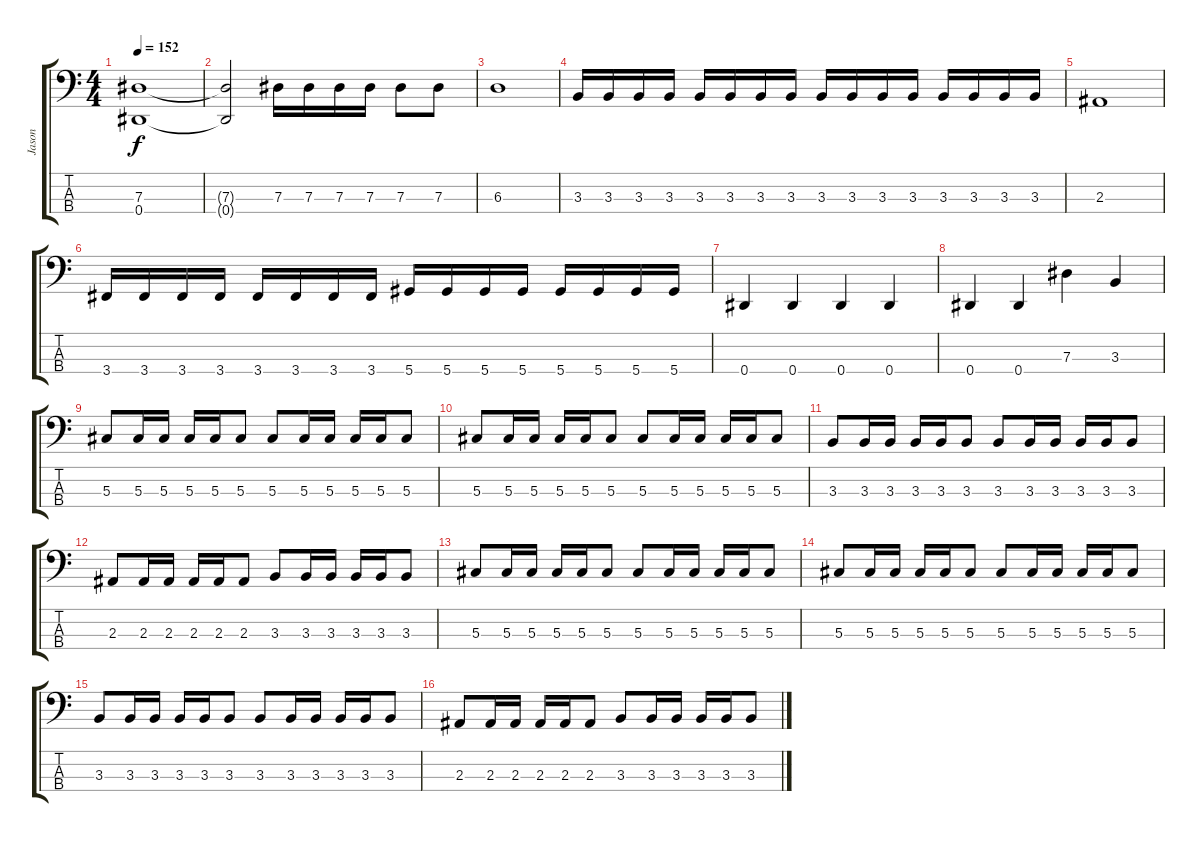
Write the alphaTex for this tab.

\track ("Jason" "Jason") {instrument electricbassfinger}
\staff {score tabs}
\tuning (Gb2 Db2 Ab1 Eb1) {hide}
\ts (4 4)
\tempo 152
\clef f4
\ks c
(7.3 0.4).1{dy f} |
(7.3{t} 0.4{t}).2 7.3.16 7.3.16 7.3.16 7.3.16 7.3.8 7.3.8 |
6.3.1 |
3.3.16 3.3.16 3.3.16 3.3.16 3.3.16 3.3.16 3.3.16 3.3.16 3.3.16 3.3.16 3.3.16 3.3.16 3.3.16 3.3.16 3.3.16 3.3.16 |
2.3.1 |
3.4.16 3.4.16 3.4.16 3.4.16 3.4.16 3.4.16 3.4.16 3.4.16 5.4.16 5.4.16 5.4.16 5.4.16 5.4.16 5.4.16 5.4.16 5.4.16 |
0.4.4 0.4.4 0.4.4 0.4.4 |
0.4.4 0.4.4 7.3.4 3.3.4 |
5.3.8 5.3.16 5.3.16 5.3.16 5.3.16 5.3.8 5.3.8 5.3.16 5.3.16 5.3.16 5.3.16 5.3.8 |
5.3.8 5.3.16 5.3.16 5.3.16 5.3.16 5.3.8 5.3.8 5.3.16 5.3.16 5.3.16 5.3.16 5.3.8 |
3.3.8 3.3.16 3.3.16 3.3.16 3.3.16 3.3.8 3.3.8 3.3.16 3.3.16 3.3.16 3.3.16 3.3.8 |
2.3.8 2.3.16 2.3.16 2.3.16 2.3.16 2.3.8 3.3.8 3.3.16 3.3.16 3.3.16 3.3.16 3.3.8 |
5.3.8 5.3.16 5.3.16 5.3.16 5.3.16 5.3.8 5.3.8 5.3.16 5.3.16 5.3.16 5.3.16 5.3.8 |
5.3.8 5.3.16 5.3.16 5.3.16 5.3.16 5.3.8 5.3.8 5.3.16 5.3.16 5.3.16 5.3.16 5.3.8 |
3.3.8 3.3.16 3.3.16 3.3.16 3.3.16 3.3.8 3.3.8 3.3.16 3.3.16 3.3.16 3.3.16 3.3.8 |
2.3.8 2.3.16 2.3.16 2.3.16 2.3.16 2.3.8 3.3.8 3.3.16 3.3.16 3.3.16 3.3.16 3.3.8
